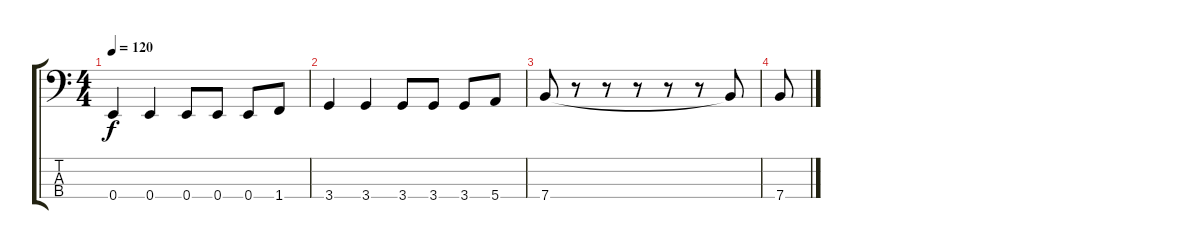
\track "" {instrument electricbassfinger}
\staff {score tabs}
\tuning (G2 D2 A1 E1) {hide}
\ts (4 4)
\tempo 120
\clef f4
\ks c
0.4.4{dy f} 0.4.4 0.4.8 0.4.8 0.4.8 1.4.8 |
3.4.4 3.4.4 3.4.8 3.4.8 3.4.8 5.4.8 |
7.4.8 r.8 r.8 r.8 r.8 r.8 7.4{t}.8 |
7.4.8
